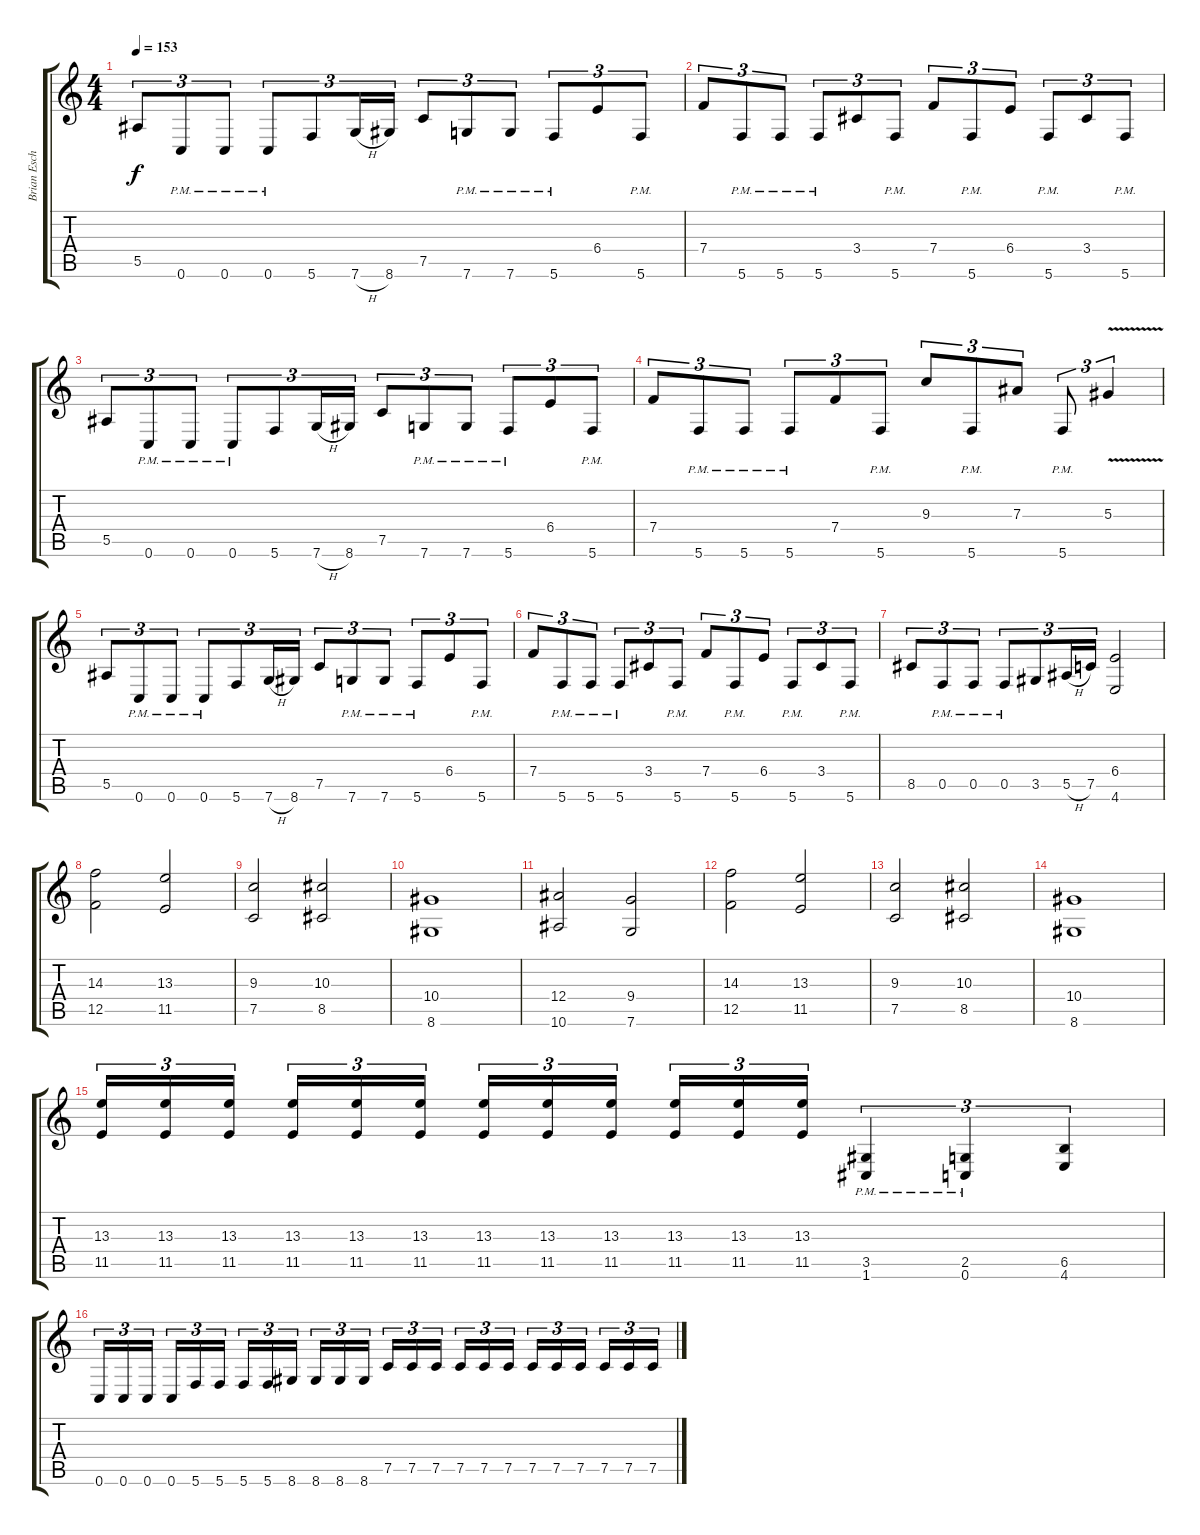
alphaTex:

\track ("Brian Eschbach (Guitar)" "Brian Esch") {instrument distortionguitar}
\staff {score tabs}
\tuning (C4 G3 Eb3 Bb2 F2 C2) {hide}
\ts (4 4)
\tempo 153
\clef g2
\ks c
5.5.8{tu (3 2) dy f} 0.6{pm}.8{tu (3 2)} 0.6{pm}.8{tu (3 2)} 0.6{pm}.8{tu (3 2)} 5.6.8{tu (3 2)} 7.6{h}.16{tu (3 2)} 8.6.16{tu (3 2)} 7.5.8{tu (3 2)} 7.6{pm}.8{tu (3 2)} 7.6{pm}.8{tu (3 2)} 5.6{pm}.8{tu (3 2)} 6.4.8{tu (3 2)} 5.6{pm}.8{tu (3 2)} |
7.4.8{tu (3 2)} 5.6{pm}.8{tu (3 2)} 5.6{pm}.8{tu (3 2)} 5.6{pm}.8{tu (3 2)} 3.4.8{tu (3 2)} 5.6{pm}.8{tu (3 2)} 7.4.8{tu (3 2)} 5.6{pm}.8{tu (3 2)} 6.4.8{tu (3 2)} 5.6{pm}.8{tu (3 2)} 3.4.8{tu (3 2)} 5.6{pm}.8{tu (3 2)} |
5.5.8{tu (3 2)} 0.6{pm}.8{tu (3 2)} 0.6{pm}.8{tu (3 2)} 0.6{pm}.8{tu (3 2)} 5.6.8{tu (3 2)} 7.6{h}.16{tu (3 2)} 8.6.16{tu (3 2)} 7.5.8{tu (3 2)} 7.6{pm}.8{tu (3 2)} 7.6{pm}.8{tu (3 2)} 5.6{pm}.8{tu (3 2)} 6.4.8{tu (3 2)} 5.6{pm}.8{tu (3 2)} |
7.4.8{tu (3 2)} 5.6{pm}.8{tu (3 2)} 5.6{pm}.8{tu (3 2)} 5.6{pm}.8{tu (3 2)} 7.4.8{tu (3 2)} 5.6{pm}.8{tu (3 2)} 9.3.8{tu (3 2)} 5.6{pm}.8{tu (3 2)} 7.3.8{tu (3 2)} 5.6{pm}.8{tu (3 2)} 5.3{v}.4{tu (3 2)} |
5.5.8{tu (3 2)} 0.6{pm}.8{tu (3 2)} 0.6{pm}.8{tu (3 2)} 0.6{pm}.8{tu (3 2)} 5.6.8{tu (3 2)} 7.6{h}.16{tu (3 2)} 8.6.16{tu (3 2)} 7.5.8{tu (3 2)} 7.6{pm}.8{tu (3 2)} 7.6{pm}.8{tu (3 2)} 5.6{pm}.8{tu (3 2)} 6.4.8{tu (3 2)} 5.6{pm}.8{tu (3 2)} |
7.4.8{tu (3 2)} 5.6{pm}.8{tu (3 2)} 5.6{pm}.8{tu (3 2)} 5.6{pm}.8{tu (3 2)} 3.4.8{tu (3 2)} 5.6{pm}.8{tu (3 2)} 7.4.8{tu (3 2)} 5.6{pm}.8{tu (3 2)} 6.4.8{tu (3 2)} 5.6{pm}.8{tu (3 2)} 3.4.8{tu (3 2)} 5.6{pm}.8{tu (3 2)} |
8.5.8{tu (3 2)} 0.5{pm}.8{tu (3 2)} 0.5{pm}.8{tu (3 2)} 0.5{pm}.8{tu (3 2)} 3.5.8{tu (3 2)} 5.5{h}.16{tu (3 2)} 7.5.16{tu (3 2)} (6.4 4.6).2 |
(14.3 12.5).2 (13.3 11.5).2 |
(9.3 7.5).2 (10.3 8.5).2 |
(10.4 8.6).1 |
(12.4 10.6).2 (9.4 7.6).2 |
(14.3 12.5).2 (13.3 11.5).2 |
(9.3 7.5).2 (10.3 8.5).2 |
(10.4 8.6).1 |
(13.3 11.5).16{tu (3 2)} (13.3 11.5).16{tu (3 2)} (13.3 11.5).16{tu (3 2)} (13.3 11.5).16{tu (3 2)} (13.3 11.5).16{tu (3 2)} (13.3 11.5).16{tu (3 2)} (13.3 11.5).16{tu (3 2)} (13.3 11.5).16{tu (3 2)} (13.3 11.5).16{tu (3 2)} (13.3 11.5).16{tu (3 2)} (13.3 11.5).16{tu (3 2)} (13.3 11.5).16{tu (3 2)} (3.5{pm} 1.6{pm}).4{tu (3 2)} (2.5{pm} 0.6{pm}).4{tu (3 2)} (6.5 4.6).4{tu (3 2)} |
0.6.16{tu (3 2)} 0.6.16{tu (3 2)} 0.6.16{tu (3 2)} 0.6.16{tu (3 2)} 5.6.16{tu (3 2)} 5.6.16{tu (3 2)} 5.6.16{tu (3 2)} 5.6.16{tu (3 2)} 8.6.16{tu (3 2)} 8.6.16{tu (3 2)} 8.6.16{tu (3 2)} 8.6.16{tu (3 2)} 7.5.16{tu (3 2)} 7.5.16{tu (3 2)} 7.5.16{tu (3 2)} 7.5.16{tu (3 2)} 7.5.16{tu (3 2)} 7.5.16{tu (3 2)} 7.5.16{tu (3 2)} 7.5.16{tu (3 2)} 7.5.16{tu (3 2)} 7.5.16{tu (3 2)} 7.5.16{tu (3 2)} 7.5.16{tu (3 2)}
